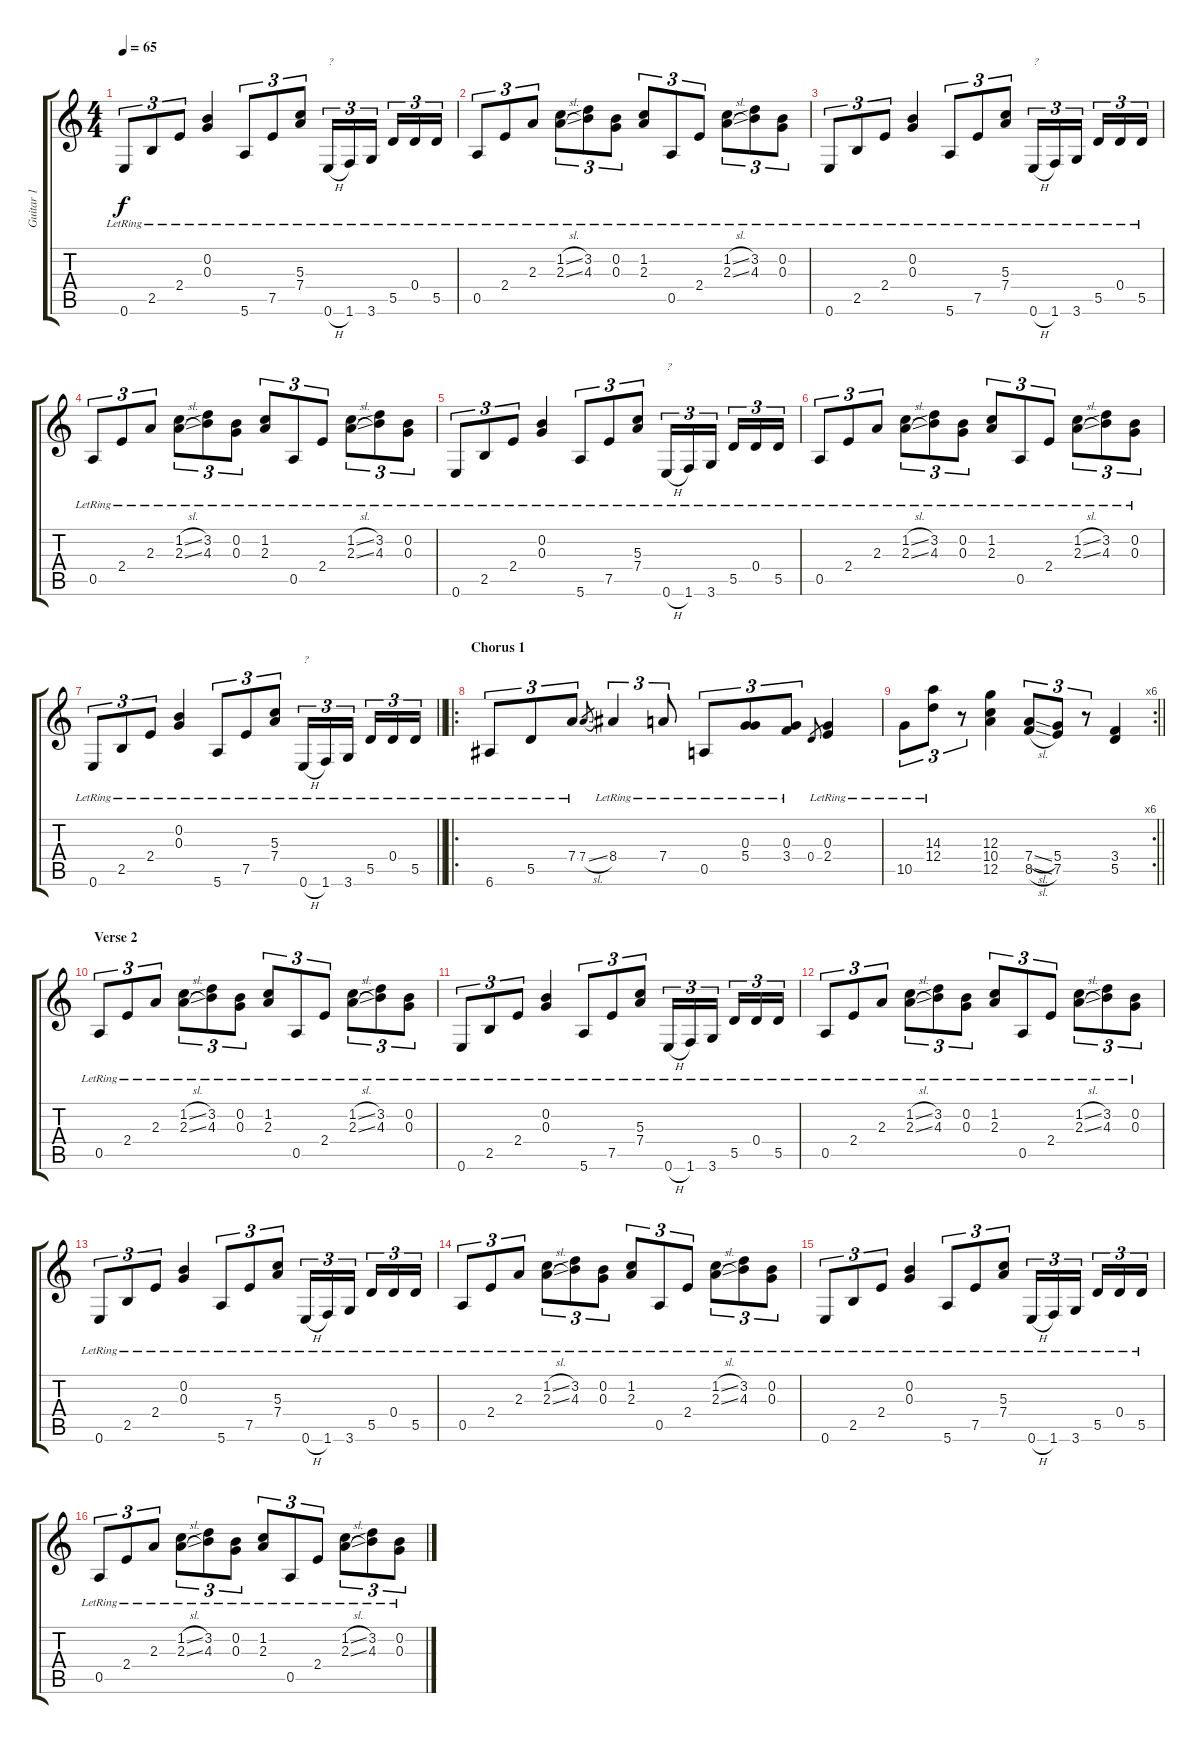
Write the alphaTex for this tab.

\track ("Guitar 1" "Guitar 1") {instrument acousticguitarsteel}
\staff {score tabs}
\tuning (E4 B3 G3 D3 A2 E2) {hide}
\ts (4 4)
\tempo 65
\clef g2
\ks c
0.6{lr}.8{tu (3 2) dy f} 2.5{lr}.8{tu (3 2)} 2.4{lr}.8{tu (3 2)} (0.2{lr} 0.3{lr}).4 5.6{lr}.8{tu (3 2)} 7.5{lr}.8{tu (3 2)} (5.3{lr} 7.4{lr}).8{tu (3 2)} 0.6{h lr}.16{tu (3 2) txt "?"} 1.6{lr}.16{tu (3 2)} 3.6{lr}.16{tu (3 2) beam splitsecondary} 5.5{lr}.16{tu (3 2)} 0.4{lr}.16{tu (3 2)} 5.5{lr}.16{tu (3 2)} |
0.5{lr}.8{tu (3 2)} 2.4{lr}.8{tu (3 2)} 2.3{lr}.8{tu (3 2)} (1.2{sl lr} 2.3{sl lr}).8{tu (3 2)} (3.2{lr} 4.3{lr}).8{tu (3 2)} (0.2{lr} 0.3{lr}).8{tu (3 2)} (1.2{lr} 2.3{lr}).8{tu (3 2)} 0.5{lr}.8{tu (3 2)} 2.4{lr}.8{tu (3 2)} (1.2{sl lr} 2.3{sl lr}).8{tu (3 2)} (3.2{lr} 4.3{lr}).8{tu (3 2)} (0.2{lr} 0.3{lr}).8{tu (3 2)} |
0.6{lr}.8{tu (3 2)} 2.5{lr}.8{tu (3 2)} 2.4{lr}.8{tu (3 2)} (0.2{lr} 0.3{lr}).4 5.6{lr}.8{tu (3 2)} 7.5{lr}.8{tu (3 2)} (5.3{lr} 7.4{lr}).8{tu (3 2)} 0.6{h lr}.16{tu (3 2) txt "?"} 1.6{lr}.16{tu (3 2)} 3.6{lr}.16{tu (3 2) beam splitsecondary} 5.5{lr}.16{tu (3 2)} 0.4{lr}.16{tu (3 2)} 5.5{lr}.16{tu (3 2)} |
0.5{lr}.8{tu (3 2)} 2.4{lr}.8{tu (3 2)} 2.3{lr}.8{tu (3 2)} (1.2{sl lr} 2.3{sl lr}).8{tu (3 2)} (3.2{lr} 4.3{lr}).8{tu (3 2)} (0.2{lr} 0.3{lr}).8{tu (3 2)} (1.2{lr} 2.3{lr}).8{tu (3 2)} 0.5{lr}.8{tu (3 2)} 2.4{lr}.8{tu (3 2)} (1.2{sl lr} 2.3{sl lr}).8{tu (3 2)} (3.2{lr} 4.3{lr}).8{tu (3 2)} (0.2{lr} 0.3{lr}).8{tu (3 2)} |
0.6{lr}.8{tu (3 2)} 2.5{lr}.8{tu (3 2)} 2.4{lr}.8{tu (3 2)} (0.2{lr} 0.3{lr}).4 5.6{lr}.8{tu (3 2)} 7.5{lr}.8{tu (3 2)} (5.3{lr} 7.4{lr}).8{tu (3 2)} 0.6{h lr}.16{tu (3 2) txt "?"} 1.6{lr}.16{tu (3 2)} 3.6{lr}.16{tu (3 2) beam splitsecondary} 5.5{lr}.16{tu (3 2)} 0.4{lr}.16{tu (3 2)} 5.5{lr}.16{tu (3 2)} |
0.5{lr}.8{tu (3 2)} 2.4{lr}.8{tu (3 2)} 2.3{lr}.8{tu (3 2)} (1.2{sl lr} 2.3{sl lr}).8{tu (3 2)} (3.2{lr} 4.3{lr}).8{tu (3 2)} (0.2{lr} 0.3{lr}).8{tu (3 2)} (1.2{lr} 2.3{lr}).8{tu (3 2)} 0.5{lr}.8{tu (3 2)} 2.4{lr}.8{tu (3 2)} (1.2{sl lr} 2.3{sl lr}).8{tu (3 2)} (3.2{lr} 4.3{lr}).8{tu (3 2)} (0.2{lr} 0.3{lr}).8{tu (3 2)} |
\barLineRight lightlight
0.6{lr}.8{tu (3 2)} 2.5{lr}.8{tu (3 2)} 2.4{lr}.8{tu (3 2)} (0.2{lr} 0.3{lr}).4 5.6{lr}.8{tu (3 2)} 7.5{lr}.8{tu (3 2)} (5.3{lr} 7.4{lr}).8{tu (3 2)} 0.6{h lr}.16{tu (3 2) txt "?"} 1.6{lr}.16{tu (3 2)} 3.6{lr}.16{tu (3 2) beam splitsecondary} 5.5{lr}.16{tu (3 2)} 0.4{lr}.16{tu (3 2)} 5.5{lr}.16{tu (3 2)} |
\ro
\section ("" "Chorus 1")
6.6{lr}.8{tu (3 2)} 5.5{lr}.8{tu (3 2)} 7.4{lr}.8{tu (3 2)} 7.4{sl}.8{gr} 8.4{lr}.4{tu (3 2)} 7.4{lr}.8{tu (3 2)} 0.5{lr}.8{tu (3 2)} (0.3{lr} 5.4{lr}).8{tu (3 2)} (0.3{lr} 3.4{lr}).8{tu (3 2)} 0.4.8{gr} (0.3{lr} 2.4{lr}).4 |
\rc 6
\barLineRight lightlight
10.5{lr}.8{tu (3 2)} (14.3{lr} 12.4{lr}).8{tu (3 2)} r.8{tu (3 2)} (12.3 10.4 12.5).4 (7.4{sl} 8.5{sl}).8{tu (3 2)} (5.4 7.5).8{tu (3 2)} r.8{tu (3 2)} (3.4 5.5).4 |
\section ("" "Verse 2")
0.5{lr}.8{tu (3 2)} 2.4{lr}.8{tu (3 2)} 2.3{lr}.8{tu (3 2)} (1.2{sl lr} 2.3{sl lr}).8{tu (3 2)} (3.2{lr} 4.3{lr}).8{tu (3 2)} (0.2{lr} 0.3{lr}).8{tu (3 2)} (1.2{lr} 2.3{lr}).8{tu (3 2)} 0.5{lr}.8{tu (3 2)} 2.4{lr}.8{tu (3 2)} (1.2{sl lr} 2.3{sl lr}).8{tu (3 2)} (3.2{lr} 4.3{lr}).8{tu (3 2)} (0.2{lr} 0.3{lr}).8{tu (3 2)} |
0.6{lr}.8{tu (3 2)} 2.5{lr}.8{tu (3 2)} 2.4{lr}.8{tu (3 2)} (0.2{lr} 0.3{lr}).4 5.6{lr}.8{tu (3 2)} 7.5{lr}.8{tu (3 2)} (5.3{lr} 7.4{lr}).8{tu (3 2)} 0.6{h lr}.16{tu (3 2)} 1.6{lr}.16{tu (3 2)} 3.6{lr}.16{tu (3 2) beam splitsecondary} 5.5{lr}.16{tu (3 2)} 0.4{lr}.16{tu (3 2)} 5.5{lr}.16{tu (3 2)} |
0.5{lr}.8{tu (3 2)} 2.4{lr}.8{tu (3 2)} 2.3{lr}.8{tu (3 2)} (1.2{sl lr} 2.3{sl lr}).8{tu (3 2)} (3.2{lr} 4.3{lr}).8{tu (3 2)} (0.2{lr} 0.3{lr}).8{tu (3 2)} (1.2{lr} 2.3{lr}).8{tu (3 2)} 0.5{lr}.8{tu (3 2)} 2.4{lr}.8{tu (3 2)} (1.2{sl lr} 2.3{sl lr}).8{tu (3 2)} (3.2{lr} 4.3{lr}).8{tu (3 2)} (0.2{lr} 0.3{lr}).8{tu (3 2)} |
0.6{lr}.8{tu (3 2)} 2.5{lr}.8{tu (3 2)} 2.4{lr}.8{tu (3 2)} (0.2{lr} 0.3{lr}).4 5.6{lr}.8{tu (3 2)} 7.5{lr}.8{tu (3 2)} (5.3{lr} 7.4{lr}).8{tu (3 2)} 0.6{h lr}.16{tu (3 2)} 1.6{lr}.16{tu (3 2)} 3.6{lr}.16{tu (3 2) beam splitsecondary} 5.5{lr}.16{tu (3 2)} 0.4{lr}.16{tu (3 2)} 5.5{lr}.16{tu (3 2)} |
0.5{lr}.8{tu (3 2)} 2.4{lr}.8{tu (3 2)} 2.3{lr}.8{tu (3 2)} (1.2{sl lr} 2.3{sl lr}).8{tu (3 2)} (3.2{lr} 4.3{lr}).8{tu (3 2)} (0.2{lr} 0.3{lr}).8{tu (3 2)} (1.2{lr} 2.3{lr}).8{tu (3 2)} 0.5{lr}.8{tu (3 2)} 2.4{lr}.8{tu (3 2)} (1.2{sl lr} 2.3{sl lr}).8{tu (3 2)} (3.2{lr} 4.3{lr}).8{tu (3 2)} (0.2{lr} 0.3{lr}).8{tu (3 2)} |
0.6{lr}.8{tu (3 2)} 2.5{lr}.8{tu (3 2)} 2.4{lr}.8{tu (3 2)} (0.2{lr} 0.3{lr}).4 5.6{lr}.8{tu (3 2)} 7.5{lr}.8{tu (3 2)} (5.3{lr} 7.4{lr}).8{tu (3 2)} 0.6{h lr}.16{tu (3 2)} 1.6{lr}.16{tu (3 2)} 3.6{lr}.16{tu (3 2) beam splitsecondary} 5.5{lr}.16{tu (3 2)} 0.4{lr}.16{tu (3 2)} 5.5{lr}.16{tu (3 2)} |
0.5{lr}.8{tu (3 2)} 2.4{lr}.8{tu (3 2)} 2.3{lr}.8{tu (3 2)} (1.2{sl lr} 2.3{sl lr}).8{tu (3 2)} (3.2{lr} 4.3{lr}).8{tu (3 2)} (0.2{lr} 0.3{lr}).8{tu (3 2)} (1.2{lr} 2.3{lr}).8{tu (3 2)} 0.5{lr}.8{tu (3 2)} 2.4{lr}.8{tu (3 2)} (1.2{sl lr} 2.3{sl lr}).8{tu (3 2)} (3.2{lr} 4.3{lr}).8{tu (3 2)} (0.2{lr} 0.3{lr}).8{tu (3 2)}
